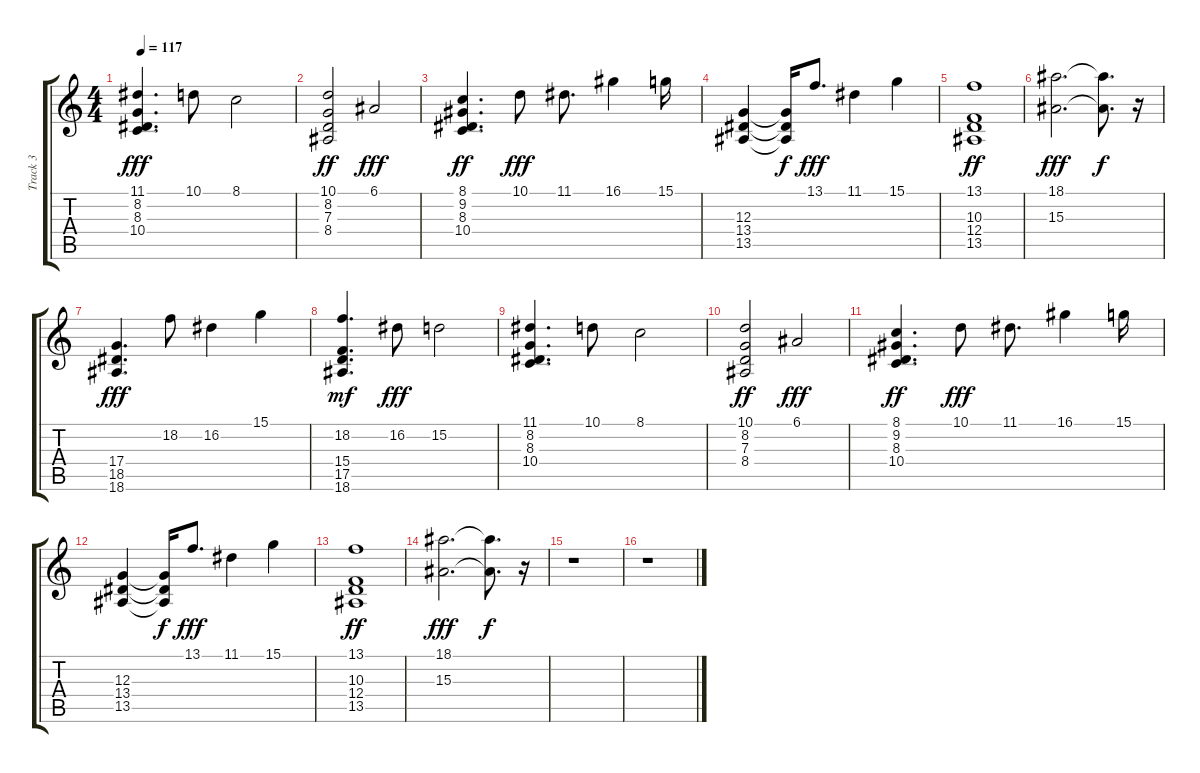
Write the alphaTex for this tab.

\track ("Track 3" "Track 3") {instrument synthstrings1}
\staff {score tabs}
\tuning (E4 B3 G3 D3 A2 E2) {hide}
\ts (4 4)
\tempo 117
\clef g2
\ks c
(11.1 8.2 8.3 10.4).4{d dy fff} 10.1.8 8.1.2 |
(10.1 8.2 7.3 8.4).2{dy ff} 6.1.2{dy fff} |
(8.1 9.2 8.3 10.4).4{d dy ff} 10.1.8{dy fff} 11.1.8{d} 16.1.4 15.1.16 |
(12.3 13.4 13.5).4 (12.3{t} 13.4{t} 13.5{t}).16{dy f} 13.1.8{d dy fff} 11.1.4 15.1.4 |
(13.1 10.3 12.4 13.5).1{dy ff} |
(18.1 15.3).2{d dy fff} (18.1{t} 15.3{t}).8{d dy f} r.16 |
(17.4 18.5 18.6).4{d dy fff} 18.2.8 16.2.4 15.1.4 |
(18.2 15.4 17.5 18.6).4{d dy mf} 16.2.8{dy fff} 15.2.2 |
(11.1 8.2 8.3 10.4).4{d} 10.1.8 8.1.2 |
(10.1 8.2 7.3 8.4).2{dy ff} 6.1.2{dy fff} |
(8.1 9.2 8.3 10.4).4{d dy ff} 10.1.8{dy fff} 11.1.8{d} 16.1.4 15.1.16 |
(12.3 13.4 13.5).4 (12.3{t} 13.4{t} 13.5{t}).16{dy f} 13.1.8{d dy fff} 11.1.4 15.1.4 |
(13.1 10.3 12.4 13.5).1{dy ff} |
(18.1 15.3).2{d dy fff} (18.1{t} 15.3{t}).8{d dy f} r.16 |
r.1 |
r.1
